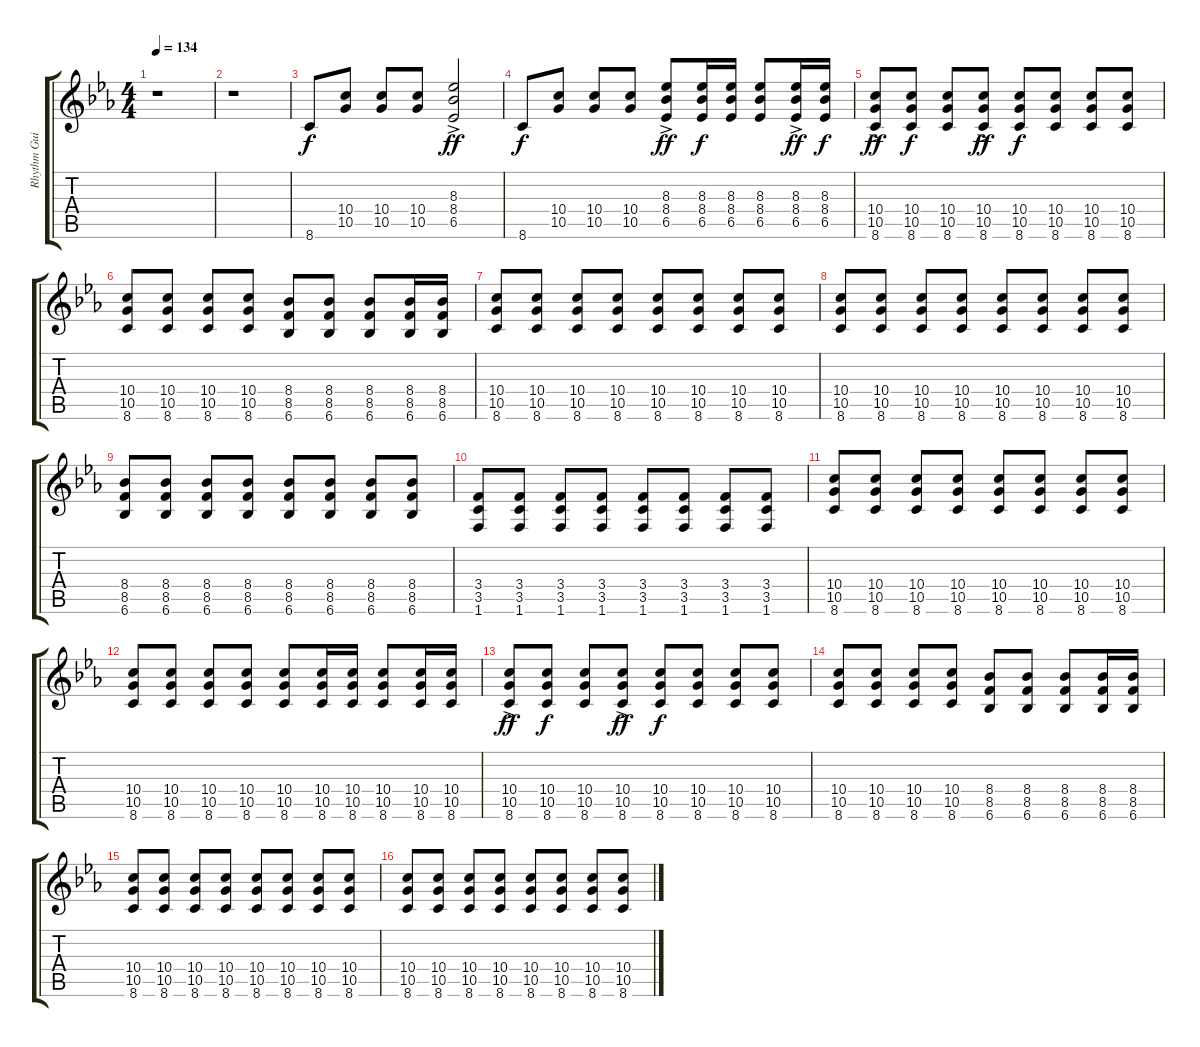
\track ("Rhythm Guitar" "Rhythm Gui") {instrument overdrivenguitar}
\staff {score tabs}
\tuning (E4 B3 G3 D3 A2 E2) {hide}
\ts (4 4)
\tempo 134
\clef g2
\ks eb
r.1{dy f} |
r.1 |
8.6.8 (10.4 10.5).8 (10.4 10.5).8 (10.4 10.5).8 (8.3{ac} 8.4{ac} 6.5{ac}).2{dy ff} |
8.6.8{dy f} (10.4 10.5).8 (10.4 10.5).8 (10.4 10.5).8 (8.3{ac} 8.4{ac} 6.5{ac}).8{dy ff} (8.3 8.4 6.5).16{dy f} (8.3 8.4 6.5).16 (8.3 8.4 6.5).8 (8.3{ac} 8.4{ac} 6.5{ac}).16{dy ff} (8.3 8.4 6.5).16{dy f} |
(10.4{ac} 10.5{ac} 8.6{ac}).8{dy ff} (10.4 10.5 8.6).8{dy f} (10.4 10.5 8.6).8 (10.4{ac} 10.5{ac} 8.6{ac}).8{dy ff} (10.4 10.5 8.6).8{dy f} (10.4 10.5 8.6).8 (10.4 10.5 8.6).8 (10.4 10.5 8.6).8 |
(10.4 10.5 8.6).8 (10.4 10.5 8.6).8 (10.4 10.5 8.6).8 (10.4 10.5 8.6).8 (8.4 8.5 6.6).8 (8.4 8.5 6.6).8 (8.4 8.5 6.6).8 (8.4 8.5 6.6).16 (8.4 8.5 6.6).16 |
(10.4 10.5 8.6).8 (10.4 10.5 8.6).8 (10.4 10.5 8.6).8 (10.4 10.5 8.6).8 (10.4 10.5 8.6).8 (10.4 10.5 8.6).8 (10.4 10.5 8.6).8 (10.4 10.5 8.6).8 |
(10.4 10.5 8.6).8 (10.4 10.5 8.6).8 (10.4 10.5 8.6).8 (10.4 10.5 8.6).8 (10.4 10.5 8.6).8 (10.4 10.5 8.6).8 (10.4 10.5 8.6).8 (10.4 10.5 8.6).8 |
(8.4 8.5 6.6).8 (8.4 8.5 6.6).8 (8.4 8.5 6.6).8 (8.4 8.5 6.6).8 (8.4 8.5 6.6).8 (8.4 8.5 6.6).8 (8.4 8.5 6.6).8 (8.4 8.5 6.6).8 |
(3.4 3.5 1.6).8 (3.4 3.5 1.6).8 (3.4 3.5 1.6).8 (3.4 3.5 1.6).8 (3.4 3.5 1.6).8 (3.4 3.5 1.6).8 (3.4 3.5 1.6).8 (3.4 3.5 1.6).8 |
(10.4 10.5 8.6).8 (10.4 10.5 8.6).8 (10.4 10.5 8.6).8 (10.4 10.5 8.6).8 (10.4 10.5 8.6).8 (10.4 10.5 8.6).8 (10.4 10.5 8.6).8 (10.4 10.5 8.6).8 |
(10.4 10.5 8.6).8 (10.4 10.5 8.6).8 (10.4 10.5 8.6).8 (10.4 10.5 8.6).8 (10.4 10.5 8.6).8 (10.4 10.5 8.6).16 (10.4 10.5 8.6).16 (10.4 10.5 8.6).8 (10.4 10.5 8.6).16 (10.4 10.5 8.6).16 |
(10.4{ac} 10.5{ac} 8.6{ac}).8{dy ff} (10.4 10.5 8.6).8{dy f} (10.4 10.5 8.6).8 (10.4{ac} 10.5{ac} 8.6{ac}).8{dy ff} (10.4 10.5 8.6).8{dy f} (10.4 10.5 8.6).8 (10.4 10.5 8.6).8 (10.4 10.5 8.6).8 |
(10.4 10.5 8.6).8 (10.4 10.5 8.6).8 (10.4 10.5 8.6).8 (10.4 10.5 8.6).8 (8.4 8.5 6.6).8 (8.4 8.5 6.6).8 (8.4 8.5 6.6).8 (8.4 8.5 6.6).16 (8.4 8.5 6.6).16 |
(10.4 10.5 8.6).8 (10.4 10.5 8.6).8 (10.4 10.5 8.6).8 (10.4 10.5 8.6).8 (10.4 10.5 8.6).8 (10.4 10.5 8.6).8 (10.4 10.5 8.6).8 (10.4 10.5 8.6).8 |
(10.4 10.5 8.6).8 (10.4 10.5 8.6).8 (10.4 10.5 8.6).8 (10.4 10.5 8.6).8 (10.4 10.5 8.6).8 (10.4 10.5 8.6).8 (10.4 10.5 8.6).8 (10.4 10.5 8.6).8
